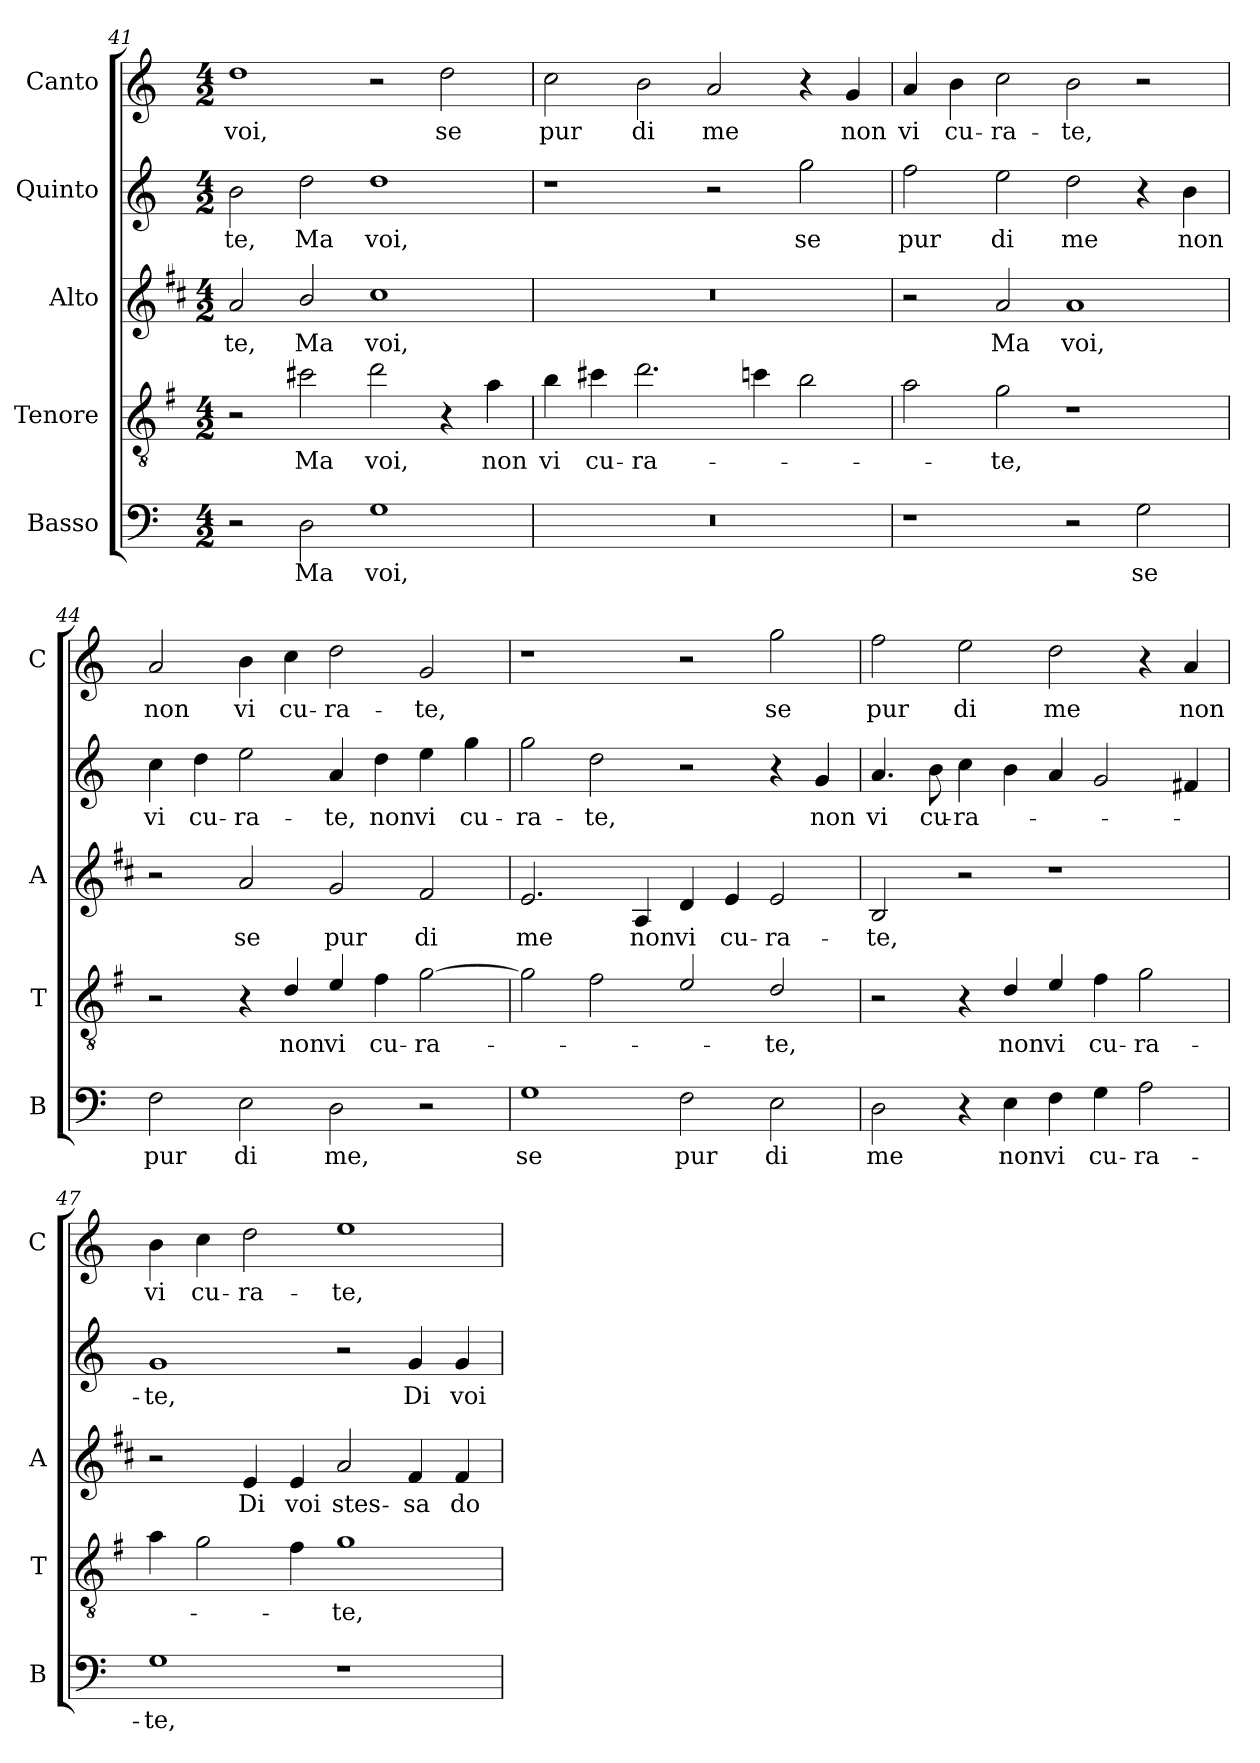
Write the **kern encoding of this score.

**kern	**text	**kern	**text	**kern	**text	**kern	**text	**kern	**text
*part5	*part5	*part4	*part4	*part3	*part3	*part2	*part2	*part1	*part1
*staff5	*staff5	*staff4	*staff4	*staff3	*staff3	*staff2	*staff2	*staff1	*staff1
*I"Basso	*	*I"Tenore	*	*I"Alto	*	*I"Quinto	*	*I"Canto	*
*I'B	*	*I'T	*	*I'A	*	*	*	*I'C	*
!!LO:LB:g=z
*clefF4	*	*clefGv2	*	*clefG2	*	*clefG2	*	*clefG2	*
*	*	*ITrd4c7	*	*ITrd1c2	*	*	*	*	*
*k[]	*	*k[]	*	*k[]	*	*k[]	*	*k[]	*
*C:	*	*C:	*	*C:	*	*C:	*	*C:	*
*M4/2	*	*M4/2	*	*M4/2	*	*M4/2	*	*M4/2	*
=41	=41	=41	=41	=41	=41	=41	=41	=41	=41
!	!	!	!	!	!LO:LY:b	!	!LO:LY:b	!	!LO:LY:b
2r	.	2r	.	2g/	-te,	2b\	-te,	1dd	voi,
!	!LO:LY:b	!	!LO:LY:b	!	!LO:LY:b	!	!LO:LY:b	!	!
2D\	Ma	2f#X\	Ma	2a/	Ma	2dd\	Ma	.	.
!	!LO:LY:b	!	!LO:LY:b	!	!LO:LY:b	!	!LO:LY:b	!	!
1G	voi,	2g\	voi,	1b	voi,	1dd	voi,	2r	.
!	!	!	!	!	!	!	!	!	!LO:LY:b
.	.	4r	.	.	.	.	.	2dd\	se
!	!	!	!LO:LY:b	!	!	!	!	!	!
.	.	4d\	non	.	.	.	.	.	.
=42	=42	=42	=42	=42	=42	=42	=42	=42	=42
!	!	!	!LO:LY:b	!	!	!	!	!	!LO:LY:b
0r	.	4e\	vi	0r	.	1r	.	2cc\	pur
!	!	!	!LO:LY:b	!	!	!	!	!	!
.	.	4f#X\	cu-	.	.	.	.	.	.
!	!	!	!LO:LY:b	!	!	!	!	!	!LO:LY:b
.	.	2.g\	-ra-	.	.	.	.	2b\	di
!	!	!	!	!	!	!	!	!	!LO:LY:b
.	.	.	.	.	.	2r	.	2a/	me
.	.	4fn\	.	.	.	.	.	.	.
!	!	!	!	!	!	!	!LO:LY:b	!	!
.	.	2e\	.	.	.	2gg\	se	4r	.
!	!	!	!	!	!	!	!	!	!LO:LY:b
.	.	.	.	.	.	.	.	4g/	non
=43	=43	=43	=43	=43	=43	=43	=43	=43	=43
!	!	!	!	!	!	!	!LO:LY:b	!	!LO:LY:b
1r	.	2d\	.	2r	.	2ff\	pur	4a/	vi
!	!	!	!	!	!	!	!	!	!LO:LY:b
.	.	.	.	.	.	.	.	4b\	cu-
!	!	!	!LO:LY:b	!	!LO:LY:b	!	!LO:LY:b	!	!LO:LY:b
.	.	2c\	-te,	2g/	Ma	2ee\	di	2cc\	-ra-
!	!	!	!	!	!LO:LY:b	!	!LO:LY:b	!	!LO:LY:b
2r	.	1r	.	1g	voi,	2dd\	me	2b\	-te,
!	!LO:LY:b	!	!	!	!	!	!	!	!
2G\	se	.	.	.	.	4r	.	2r	.
!	!	!	!	!	!	!	!LO:LY:b	!	!
.	.	.	.	.	.	4b\	non	.	.
=44	=44	=44	=44	=44	=44	=44	=44	=44	=44
!	!LO:LY:b	!	!	!	!	!	!LO:LY:b	!	!LO:LY:b
2F\	pur	2r	.	2r	.	4cc\	vi	2a/	non
!	!	!	!	!	!	!	!LO:LY:b	!	!
.	.	.	.	.	.	4dd\	cu-	.	.
!	!LO:LY:b	!	!	!	!LO:LY:b	!	!LO:LY:b	!	!LO:LY:b
2E\	di	4r	.	2g/	se	2ee\	-ra-	4b\	vi
!	!	!	!LO:LY:b	!	!	!	!	!	!LO:LY:b
.	.	4G/	non	.	.	.	.	4cc\	cu-
!	!LO:LY:b	!	!LO:LY:b	!	!LO:LY:b	!	!LO:LY:b	!	!LO:LY:b
2D\	me,	4A/	vi	2f/	pur	4a/	-te,	2dd\	-ra-
!	!	!	!LO:LY:b	!	!	!	!LO:LY:b	!	!
.	.	4B\	cu-	.	.	4dd\	non	.	.
!	!	!	!LO:LY:b	!	!LO:LY:b	!	!LO:LY:b	!	!LO:LY:b
2r	.	[2c\	-ra-	2e/	di	4ee\	vi	2g/	-te,
!	!	!	!	!	!	!	!LO:LY:b	!	!
.	.	.	.	.	.	4gg\	cu-	.	.
!!LO:LB:g=z
=45	=45	=45	=45	=45	=45	=45	=45	=45	=45
!	!LO:LY:b	!	!	!	!LO:LY:b	!	!LO:LY:b	!	!
1G	se	2c\]	.	2.d/	me	2gg\	-ra-	1r	.
!	!	!	!	!	!	!	!LO:LY:b	!	!
.	.	2B\	.	.	.	2dd\	-te,	.	.
!	!	!	!	!	!LO:LY:b	!	!	!	!
.	.	.	.	4G/	non	.	.	.	.
!	!LO:LY:b	!	!	!	!LO:LY:b	!	!	!	!
2F\	pur	2A/	.	4c/	vi	2r	.	2r	.
!	!	!	!	!	!LO:LY:b	!	!	!	!
.	.	.	.	4d/	cu-	.	.	.	.
!	!LO:LY:b	!	!LO:LY:b	!	!LO:LY:b	!	!	!	!LO:LY:b
2E\	di	2G/	-te,	2d/	-ra-	4r	.	2gg\	se
!	!	!	!	!	!	!	!LO:LY:b	!	!
.	.	.	.	.	.	4g/	non	.	.
=46	=46	=46	=46	=46	=46	=46	=46	=46	=46
!	!LO:LY:b	!	!	!	!LO:LY:b	!	!LO:LY:b	!	!LO:LY:b
2D\	me	2r	.	2A/	-te,	4.a/	vi	2ff\	pur
!	!	!	!	!	!	!	!LO:LY:b	!	!
.	.	.	.	.	.	8b\	cu-	.	.
!	!	!	!	!	!	!	!LO:LY:b	!	!LO:LY:b
4r	.	4r	.	2r	.	4cc\	-ra-	2ee\	di
!	!LO:LY:b	!	!LO:LY:b	!	!	!	!	!	!
4E\	non	4G/	non	.	.	4b\	.	.	.
!	!LO:LY:b	!	!LO:LY:b	!	!	!	!	!	!LO:LY:b
4F\	vi	4A/	vi	1r	.	4a/	.	2dd\	me
!	!LO:LY:b	!	!LO:LY:b	!	!	!	!	!	!
4G\	cu-	4B\	cu-	.	.	2g/	.	.	.
!	!LO:LY:b	!	!LO:LY:b	!	!	!	!	!	!
2A\	-ra-	2c\	-ra-	.	.	.	.	4r	.
!	!	!	!	!	!	!	!	!	!LO:LY:b
.	.	.	.	.	.	4f#X/	.	4a/	non
=47	=47	=47	=47	=47	=47	=47	=47	=47	=47
!	!LO:LY:b	!	!	!	!	!	!LO:LY:b	!	!LO:LY:b
1G	-te,	4d\	.	2r	.	1g	-te,	4b\	vi
!	!	!	!	!	!	!	!	!	!LO:LY:b
.	.	2c\	.	.	.	.	.	4cc\	cu-
!	!	!	!	!	!LO:LY:b	!	!	!	!LO:LY:b
.	.	.	.	4d/	Di	.	.	2dd\	-ra-
!	!	!	!	!	!LO:LY:b	!	!	!	!
.	.	4B\	.	4d/	voi	.	.	.	.
!	!	!	!LO:LY:b	!	!LO:LY:b	!	!	!	!LO:LY:b
1r	.	1c	-te,	2g/	stes-	2r	.	1ee	-te,
!	!	!	!	!	!LO:LY:b	!	!LO:LY:b	!	!
.	.	.	.	4e/	-sa	4g/	Di	.	.
!	!	!	!	!	!LO:LY:b	!	!LO:LY:b	!	!
.	.	.	.	4e/	do-	4g/	voi	.	.
=	=	=	=	=	=	=	=	=	=
*-	*-	*-	*-	*-	*-	*-	*-	*-	*-
